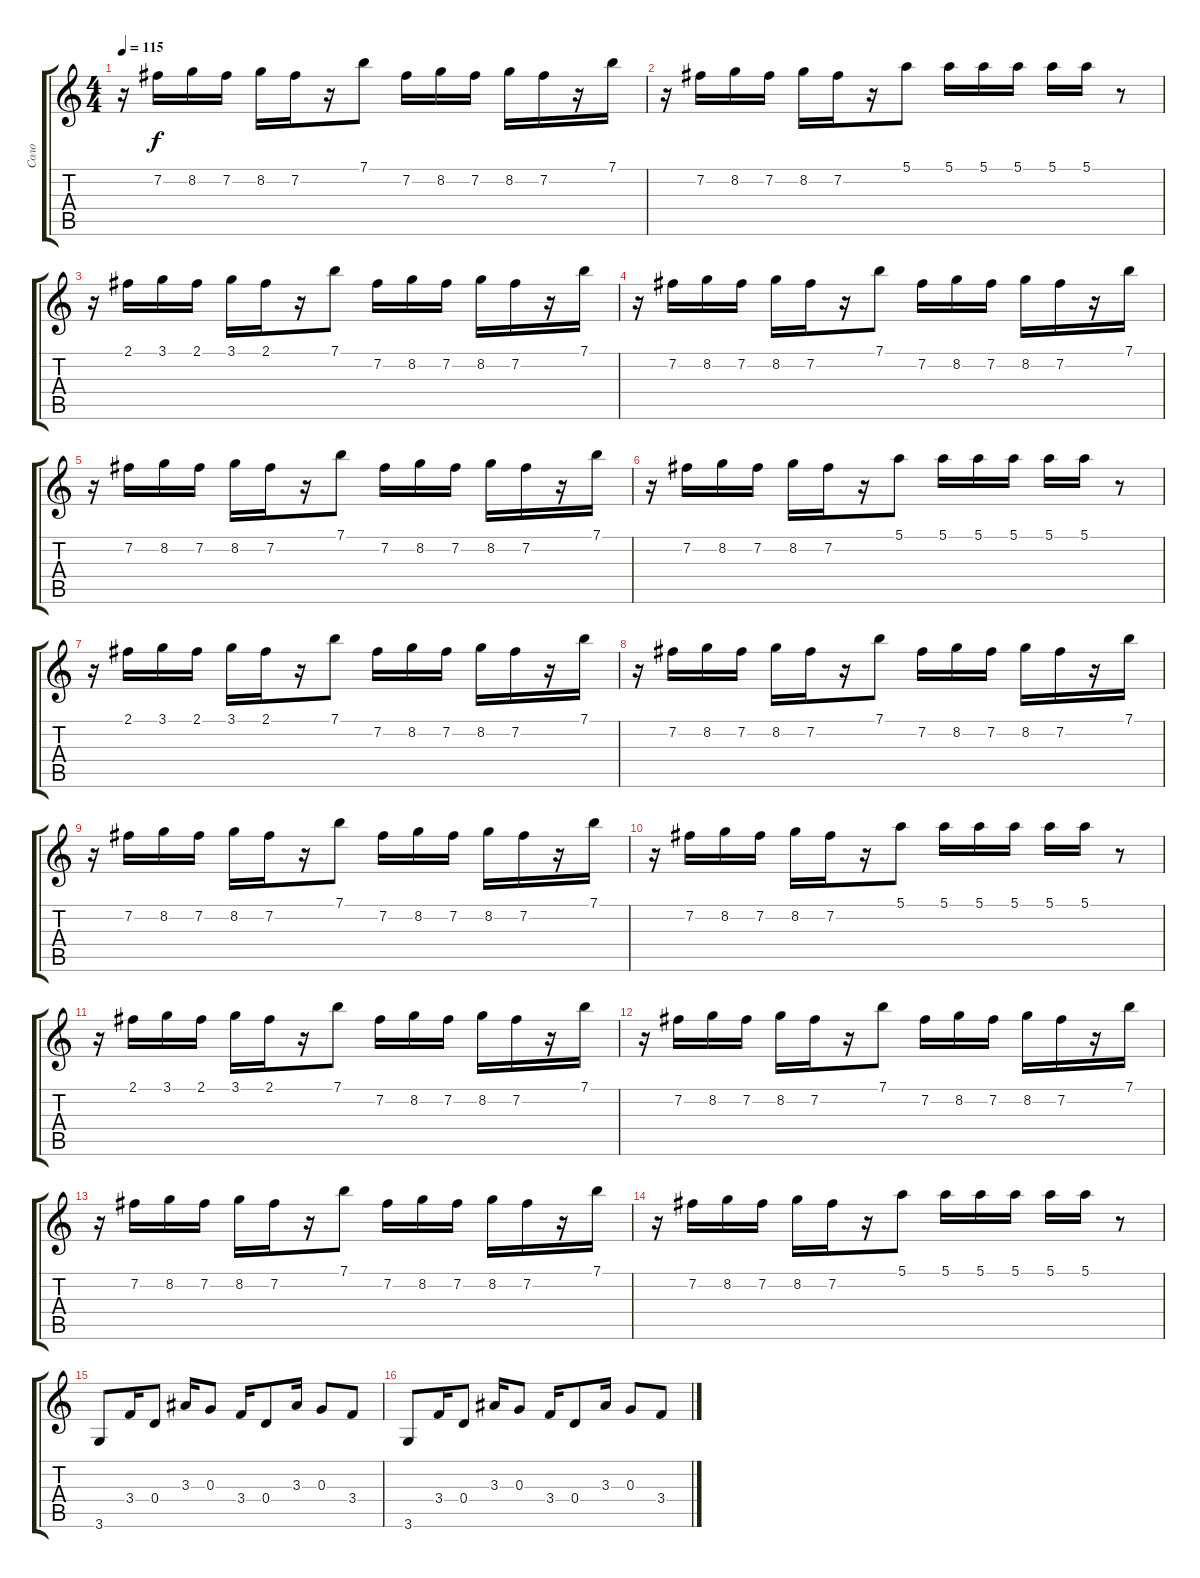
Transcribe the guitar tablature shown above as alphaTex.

\track ("Соло" "Соло") {instrument distortionguitar}
\staff {score tabs}
\tuning (E4 B3 G3 D3 A2 E2) {hide}
\ts (4 4)
\tempo 115
\clef g2
\ks c
r.16{dy f} 7.2.16 8.2.16 7.2.16 8.2.16 7.2.16 r.16 7.1.8 7.2.16 8.2.16 7.2.16 8.2.16 7.2.16 r.16 7.1.16 |
r.16 7.2.16 8.2.16 7.2.16 8.2.16 7.2.16 r.16 5.1.8 5.1.16 5.1.16 5.1.16 5.1.16 5.1.16 r.8 |
r.16 2.1.16 3.1.16 2.1.16 3.1.16 2.1.16 r.16 7.1.8 7.2.16 8.2.16 7.2.16 8.2.16 7.2.16 r.16 7.1.16 |
r.16 7.2.16 8.2.16 7.2.16 8.2.16 7.2.16 r.16 7.1.8 7.2.16 8.2.16 7.2.16 8.2.16 7.2.16 r.16 7.1.16 |
r.16 7.2.16 8.2.16 7.2.16 8.2.16 7.2.16 r.16 7.1.8 7.2.16 8.2.16 7.2.16 8.2.16 7.2.16 r.16 7.1.16 |
r.16 7.2.16 8.2.16 7.2.16 8.2.16 7.2.16 r.16 5.1.8 5.1.16 5.1.16 5.1.16 5.1.16 5.1.16 r.8 |
r.16 2.1.16 3.1.16 2.1.16 3.1.16 2.1.16 r.16 7.1.8 7.2.16 8.2.16 7.2.16 8.2.16 7.2.16 r.16 7.1.16 |
r.16 7.2.16 8.2.16 7.2.16 8.2.16 7.2.16 r.16 7.1.8 7.2.16 8.2.16 7.2.16 8.2.16 7.2.16 r.16 7.1.16 |
r.16 7.2.16 8.2.16 7.2.16 8.2.16 7.2.16 r.16 7.1.8 7.2.16 8.2.16 7.2.16 8.2.16 7.2.16 r.16 7.1.16 |
r.16 7.2.16 8.2.16 7.2.16 8.2.16 7.2.16 r.16 5.1.8 5.1.16 5.1.16 5.1.16 5.1.16 5.1.16 r.8 |
r.16 2.1.16 3.1.16 2.1.16 3.1.16 2.1.16 r.16 7.1.8 7.2.16 8.2.16 7.2.16 8.2.16 7.2.16 r.16 7.1.16 |
r.16 7.2.16 8.2.16 7.2.16 8.2.16 7.2.16 r.16 7.1.8 7.2.16 8.2.16 7.2.16 8.2.16 7.2.16 r.16 7.1.16 |
r.16 7.2.16 8.2.16 7.2.16 8.2.16 7.2.16 r.16 7.1.8 7.2.16 8.2.16 7.2.16 8.2.16 7.2.16 r.16 7.1.16 |
r.16 7.2.16 8.2.16 7.2.16 8.2.16 7.2.16 r.16 5.1.8 5.1.16 5.1.16 5.1.16 5.1.16 5.1.16 r.8 |
3.6.8 3.4.16 0.4.8 3.3.16 0.3.8 3.4.16 0.4.8 3.3.16 0.3.8 3.4.8 |
3.6.8 3.4.16 0.4.8 3.3.16 0.3.8 3.4.16 0.4.8 3.3.16 0.3.8 3.4.8
